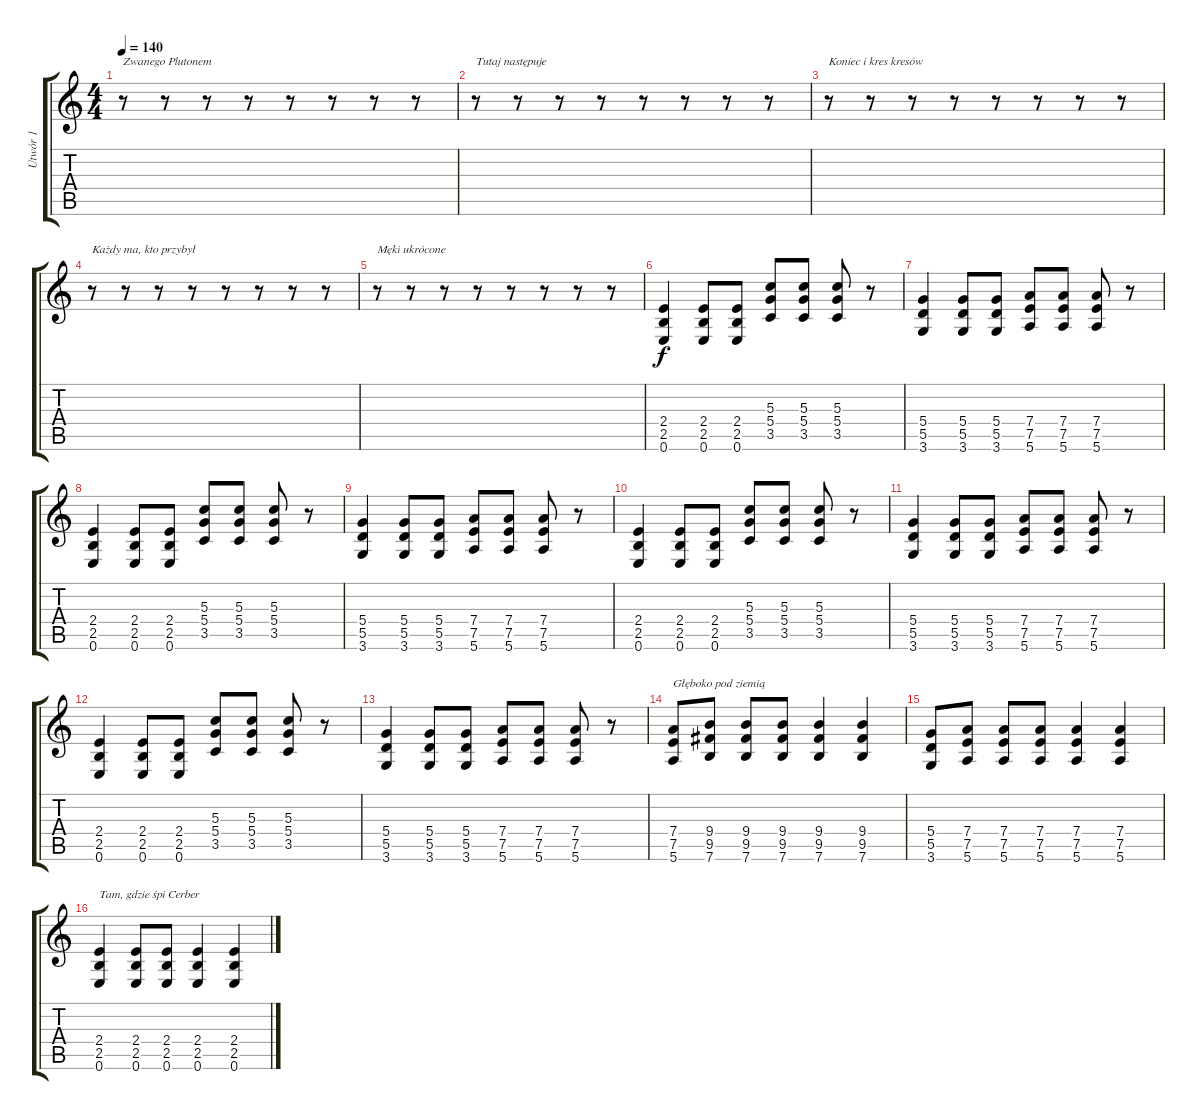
\track ("Utwór 1" "Utwór 1") {instrument distortionguitar}
\staff {score tabs}
\tuning (E4 B3 G3 D3 A2 E2) {hide}
\ts (4 4)
\tempo 140
\clef g2
\ks c
r.8{txt "Zwanego Plutonem" dy f} r.8 r.8 r.8 r.8 r.8 r.8 r.8 |
r.8{txt "Tutaj następuje"} r.8 r.8 r.8 r.8 r.8 r.8 r.8 |
r.8{txt "Koniec i kres kresów"} r.8 r.8 r.8 r.8 r.8 r.8 r.8 |
r.8{txt "Każdy ma, kto przybył"} r.8 r.8 r.8 r.8 r.8 r.8 r.8 |
r.8{txt "Męki ukrócone"} r.8 r.8 r.8 r.8 r.8 r.8 r.8 |
(2.4 2.5 0.6).4 (2.4 2.5 0.6).8 (2.4 2.5 0.6).8 (5.3 5.4 3.5).8 (5.3 5.4 3.5).8 (5.3 5.4 3.5).8 r.8 |
(5.4 5.5 3.6).4 (5.4 5.5 3.6).8 (5.4 5.5 3.6).8 (7.4 7.5 5.6).8 (7.4 7.5 5.6).8 (7.4 7.5 5.6).8 r.8 |
(2.4 2.5 0.6).4 (2.4 2.5 0.6).8 (2.4 2.5 0.6).8 (5.3 5.4 3.5).8 (5.3 5.4 3.5).8 (5.3 5.4 3.5).8 r.8 |
(5.4 5.5 3.6).4 (5.4 5.5 3.6).8 (5.4 5.5 3.6).8 (7.4 7.5 5.6).8 (7.4 7.5 5.6).8 (7.4 7.5 5.6).8 r.8 |
(2.4 2.5 0.6).4 (2.4 2.5 0.6).8 (2.4 2.5 0.6).8 (5.3 5.4 3.5).8 (5.3 5.4 3.5).8 (5.3 5.4 3.5).8 r.8 |
(5.4 5.5 3.6).4 (5.4 5.5 3.6).8 (5.4 5.5 3.6).8 (7.4 7.5 5.6).8 (7.4 7.5 5.6).8 (7.4 7.5 5.6).8 r.8 |
(2.4 2.5 0.6).4 (2.4 2.5 0.6).8 (2.4 2.5 0.6).8 (5.3 5.4 3.5).8 (5.3 5.4 3.5).8 (5.3 5.4 3.5).8 r.8 |
(5.4 5.5 3.6).4 (5.4 5.5 3.6).8 (5.4 5.5 3.6).8 (7.4 7.5 5.6).8 (7.4 7.5 5.6).8 (7.4 7.5 5.6).8 r.8 |
(7.4 7.5 5.6).8{txt "Głęboko pod ziemią"} (9.4 9.5 7.6).8 (9.4 9.5 7.6).8 (9.4 9.5 7.6).8 (9.4 9.5 7.6).4 (9.4 9.5 7.6).4 |
(5.4 5.5 3.6).8 (7.4 7.5 5.6).8 (7.4 7.5 5.6).8 (7.4 7.5 5.6).8 (7.4 7.5 5.6).4 (7.4 7.5 5.6).4 |
(2.4 2.5 0.6).4{txt "Tam, gdzie śpi Cerber"} (2.4 2.5 0.6).8 (2.4 2.5 0.6).8 (2.4 2.5 0.6).4 (2.4 2.5 0.6).4
